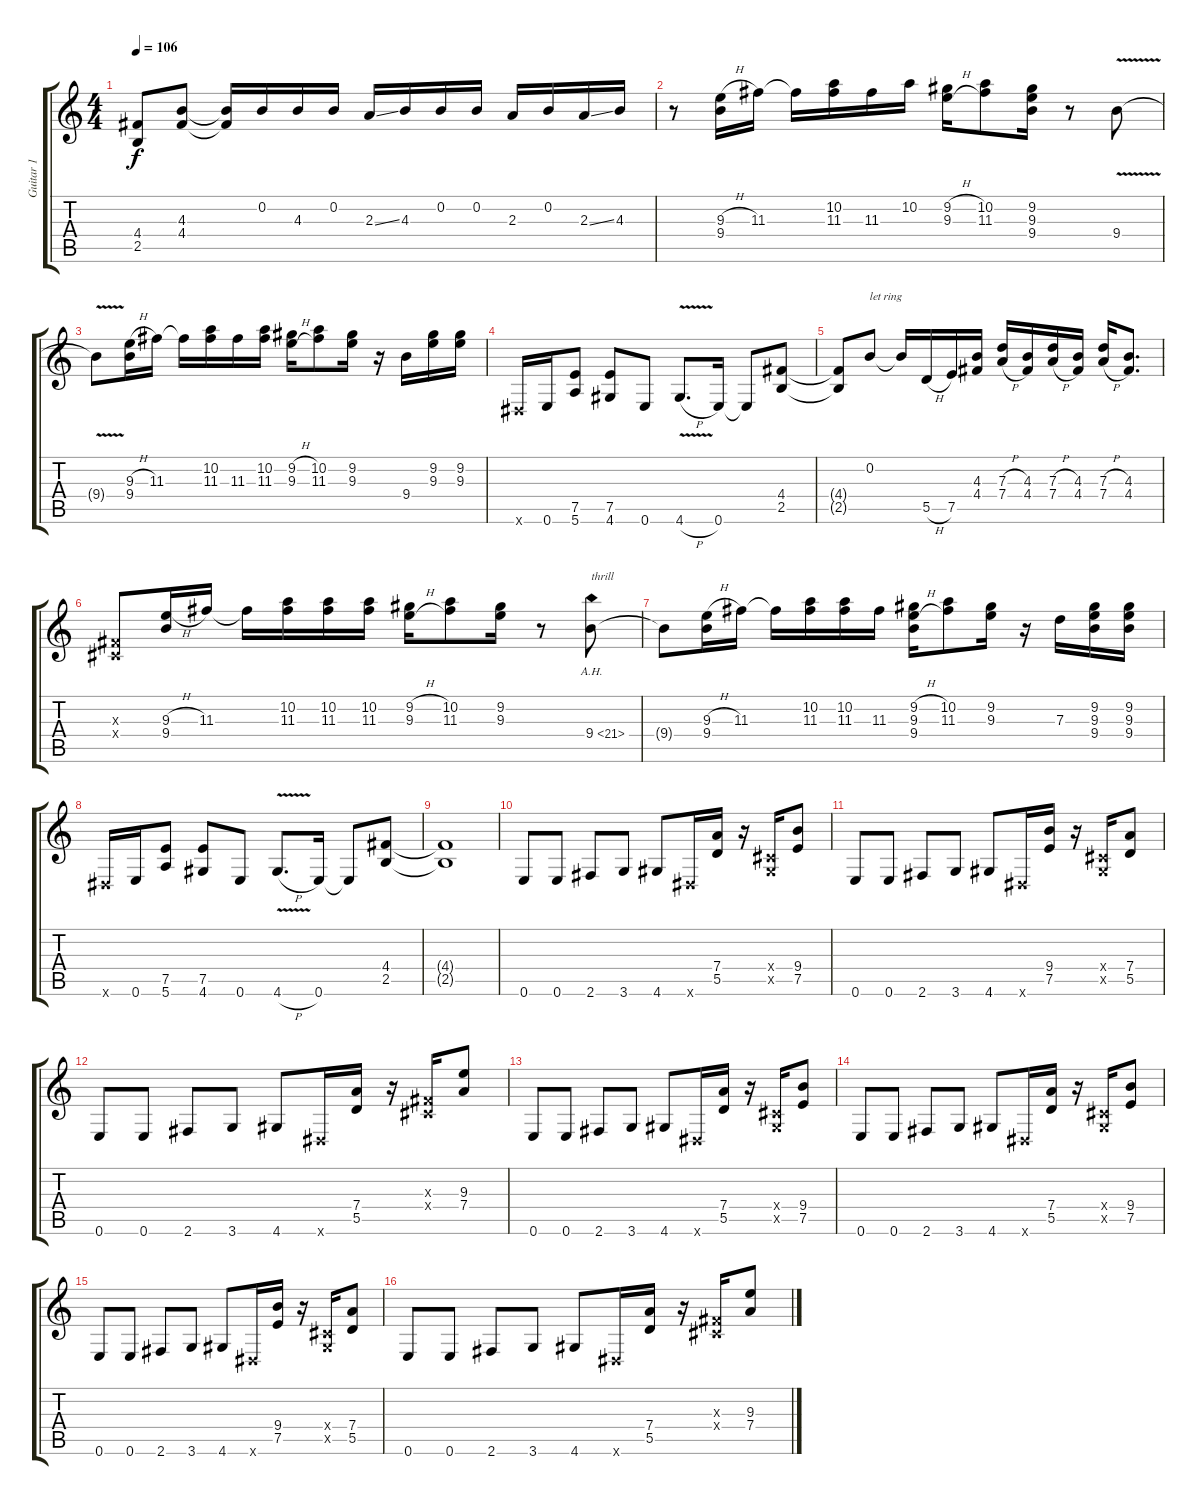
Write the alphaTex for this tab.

\track ("Guitar 1" "Guitar 1") {instrument distortionguitar}
\staff {score tabs}
\tuning (E4 B3 G3 D3 A2 E2) {hide}
\ts (4 4)
\tempo 106
\clef g2
\ks c
(4.4{t} 2.5{t}).8{dy f} (4.3 4.4).8 (4.3{t} 4.4{t}).16 0.2.16 4.3.16 0.2.16 2.3{ss}.16 4.3.16 0.2.16 0.2.16 2.3.16 0.2.16 2.3{ss}.16 4.3.16 |
r.8 (9.3{h} 9.4).16 11.3.16 11.3{t}.16 (10.2 11.3).16 11.3.16 10.2.16 (9.2{h} 9.3{h}).16 (10.2 11.3).8 (9.2 9.3 9.4).16 r.8 9.4{v}.8 |
9.4{t}.8 (9.3{h} 9.4).16 11.3.16 11.3{t}.16 (10.2 11.3).16 11.3.16 (10.2 11.3).16 (9.2{h} 9.3{h}).16 (10.2 11.3).8 (9.2 9.3).16 r.16 9.4.16 (9.2 9.3).16 (9.2 9.3).16 |
-1.6{x}.16 0.6.16 (7.5 5.6).8 (7.5 4.6).8 0.6.8 4.6{v h}.8{d} 0.6.16 0.6{t}.8 (4.4 2.5).8 |
(4.4{t} 2.5{t}).8 0.2.8{txt "let ring"} 0.2{t}.16 5.5{h}.16 7.5.16 (4.3 4.4).16 (7.3{h} 7.4{h}).16 (4.3 4.4).16 (7.3{h} 7.4{h}).16 (4.3 4.4).16 (7.3{h} 7.4{h}).16 (4.3 4.4).8{d} |
(-1.3{x} -1.4{x}).8 (9.3{h} 9.4).16 11.3.16 11.3{t}.16 (10.2 11.3).16 (10.2 11.3).16 (10.2 11.3).16 (9.2{h} 9.3{h}).16 (10.2 11.3).8 (9.2 9.3).16 r.8 9.4{ah 12}.8{txt "thrill"} |
9.4{t}.8 (9.3{h} 9.4).16 11.3.16 11.3{t}.16 (10.2 11.3).16 (10.2 11.3).16 11.3.16 (9.2{h} 9.3{h} 9.4).16 (10.2 11.3).8 (9.2 9.3).16 r.16 7.3.16 (9.2 9.3 9.4).16 (9.2 9.3 9.4).16 |
-1.6{x}.16 0.6.16 (7.5 5.6).8 (7.5 4.6).8 0.6.8 4.6{v h}.8{d} 0.6.16 0.6{t}.8 (4.4 2.5).8 |
(4.4{t} 2.5{t}).1 |
0.6.8 0.6.8 2.6.8 3.6.8 4.6.8 -1.6{x}.16 (7.4 5.5).16 r.16 (-1.4{x} -1.5{x}).16 (9.4 7.5).8 |
0.6.8 0.6.8 2.6.8 3.6.8 4.6.8 -1.6{x}.16 (9.4 7.5).16 r.16 (-1.4{x} -1.5{x}).16 (7.4 5.5).8 |
0.6.8 0.6.8 2.6.8 3.6.8 4.6.8 -1.6{x}.16 (7.4 5.5).16 r.16 (-1.3{x} -1.4{x}).16 (9.3 7.4).8 |
0.6.8 0.6.8 2.6.8 3.6.8 4.6.8 -1.6{x}.16 (7.4 5.5).16 r.16 (-1.4{x} -1.5{x}).16 (9.4 7.5).8 |
0.6.8 0.6.8 2.6.8 3.6.8 4.6.8 -1.6{x}.16 (7.4 5.5).16 r.16 (-1.4{x} -1.5{x}).16 (9.4 7.5).8 |
0.6.8 0.6.8 2.6.8 3.6.8 4.6.8 -1.6{x}.16 (9.4 7.5).16 r.16 (-1.4{x} -1.5{x}).16 (7.4 5.5).8 |
0.6.8 0.6.8 2.6.8 3.6.8 4.6.8 -1.6{x}.16 (7.4 5.5).16 r.16 (-1.3{x} -1.4{x}).16 (9.3 7.4).8
